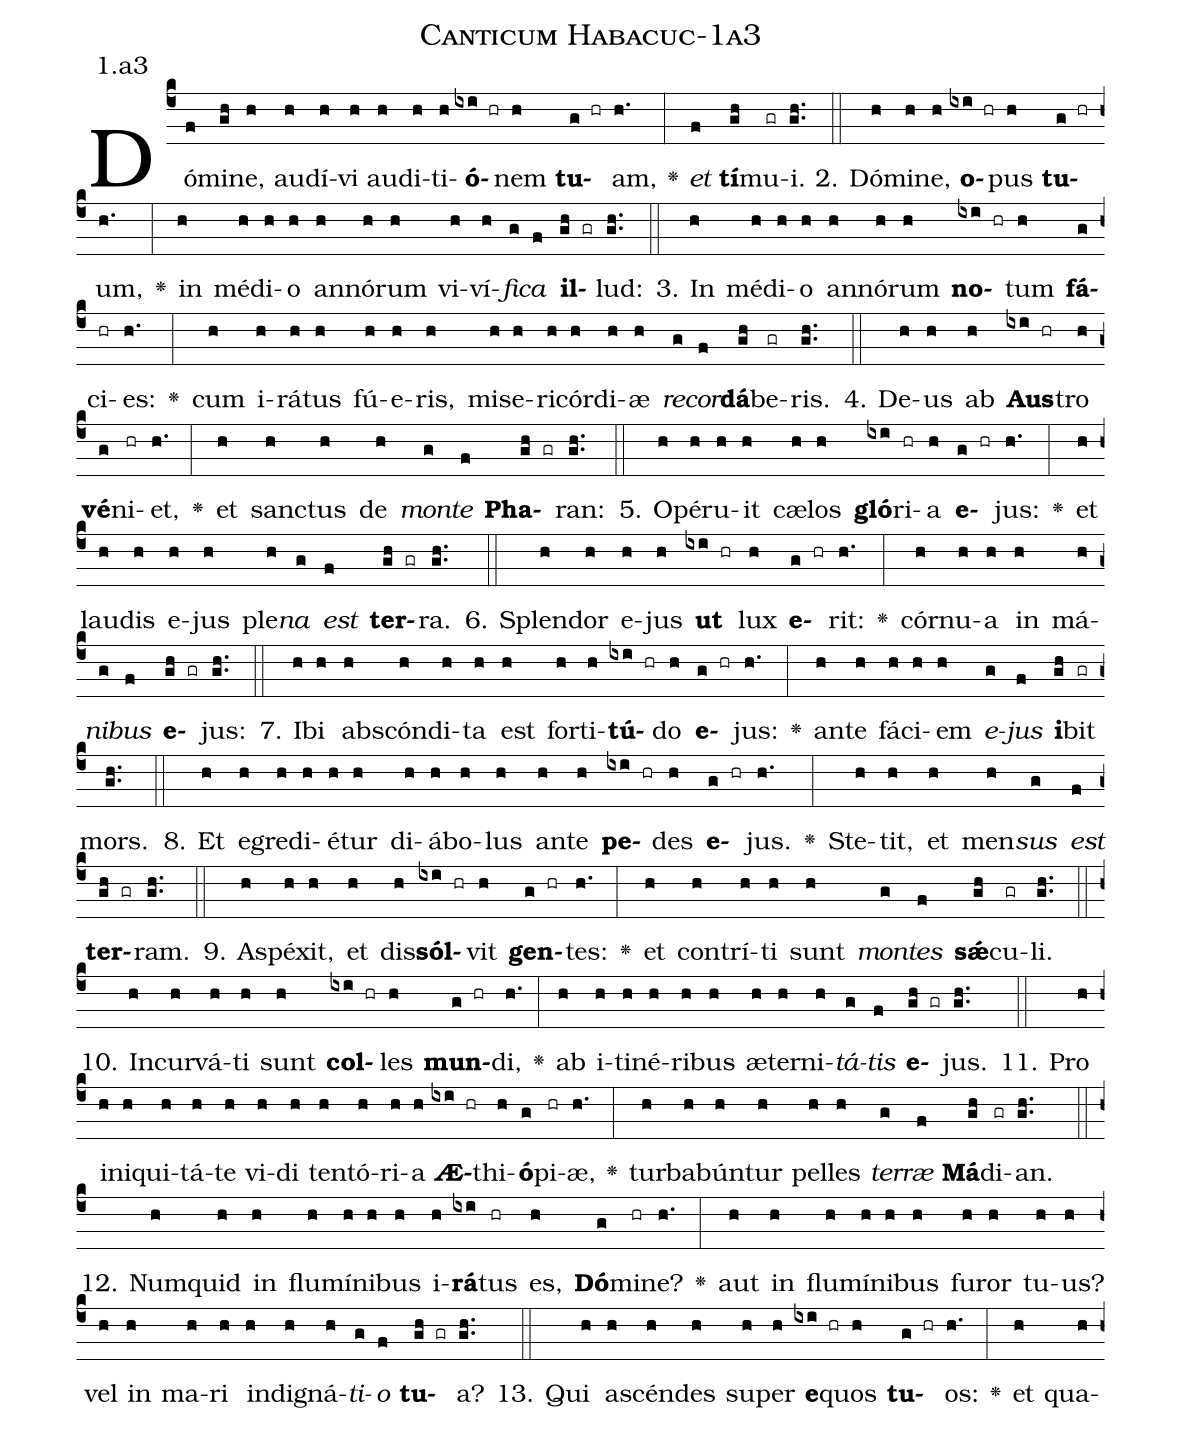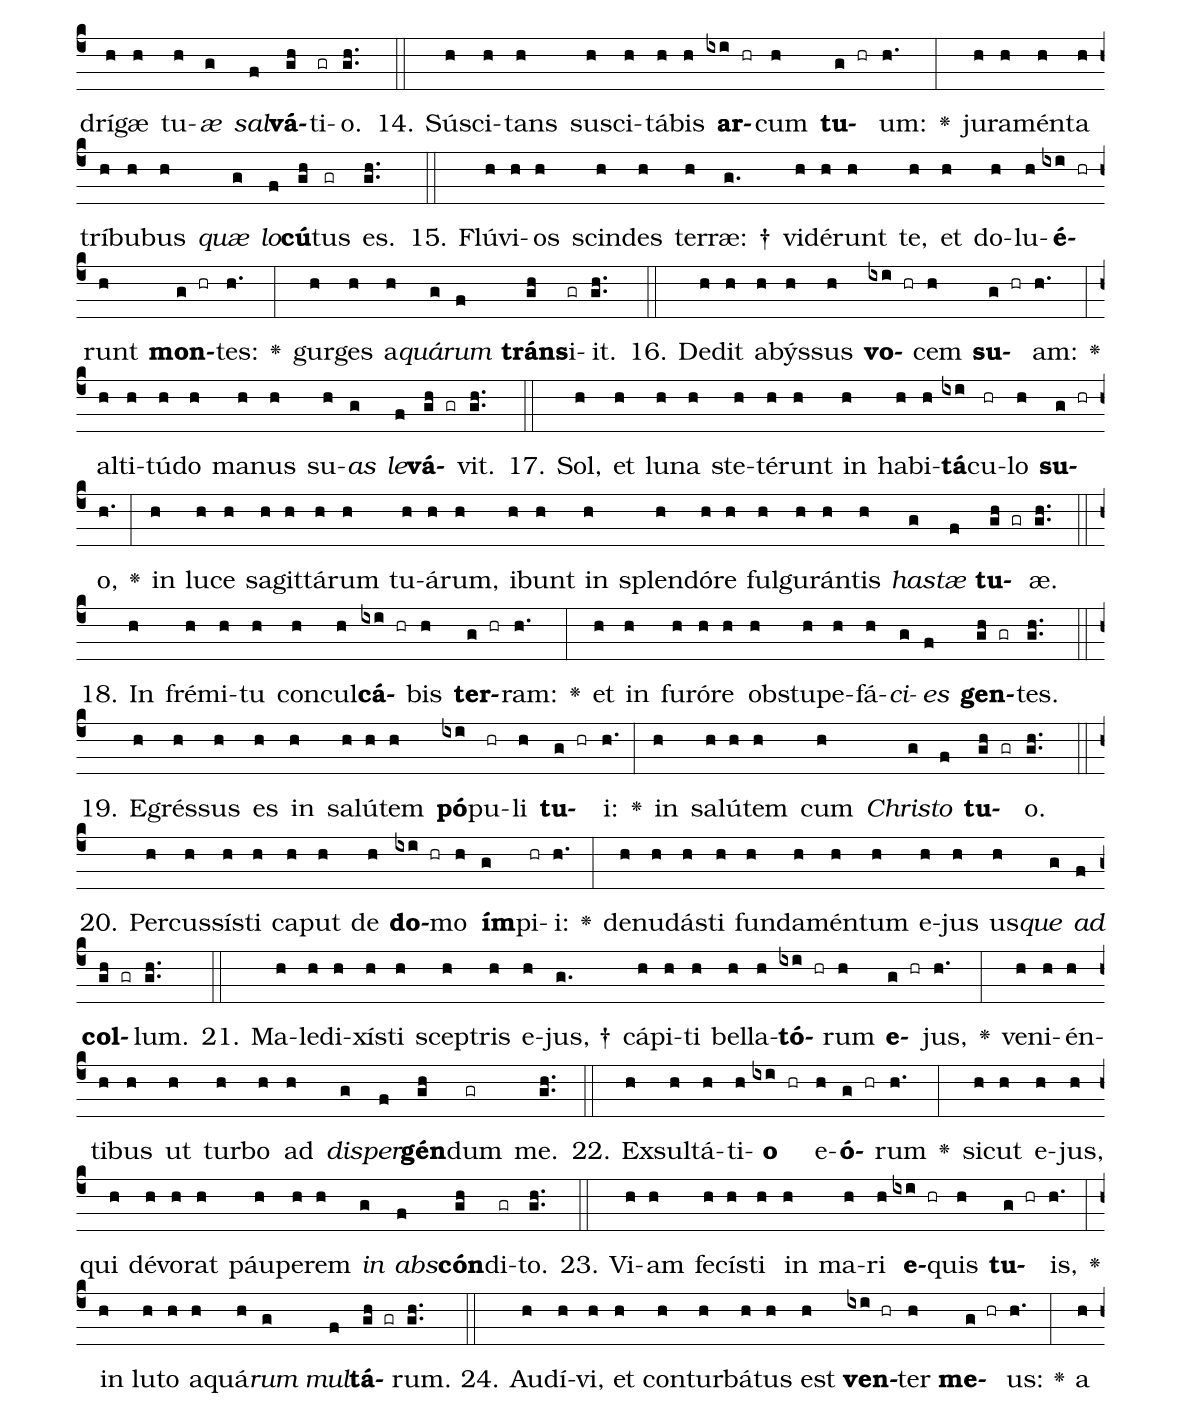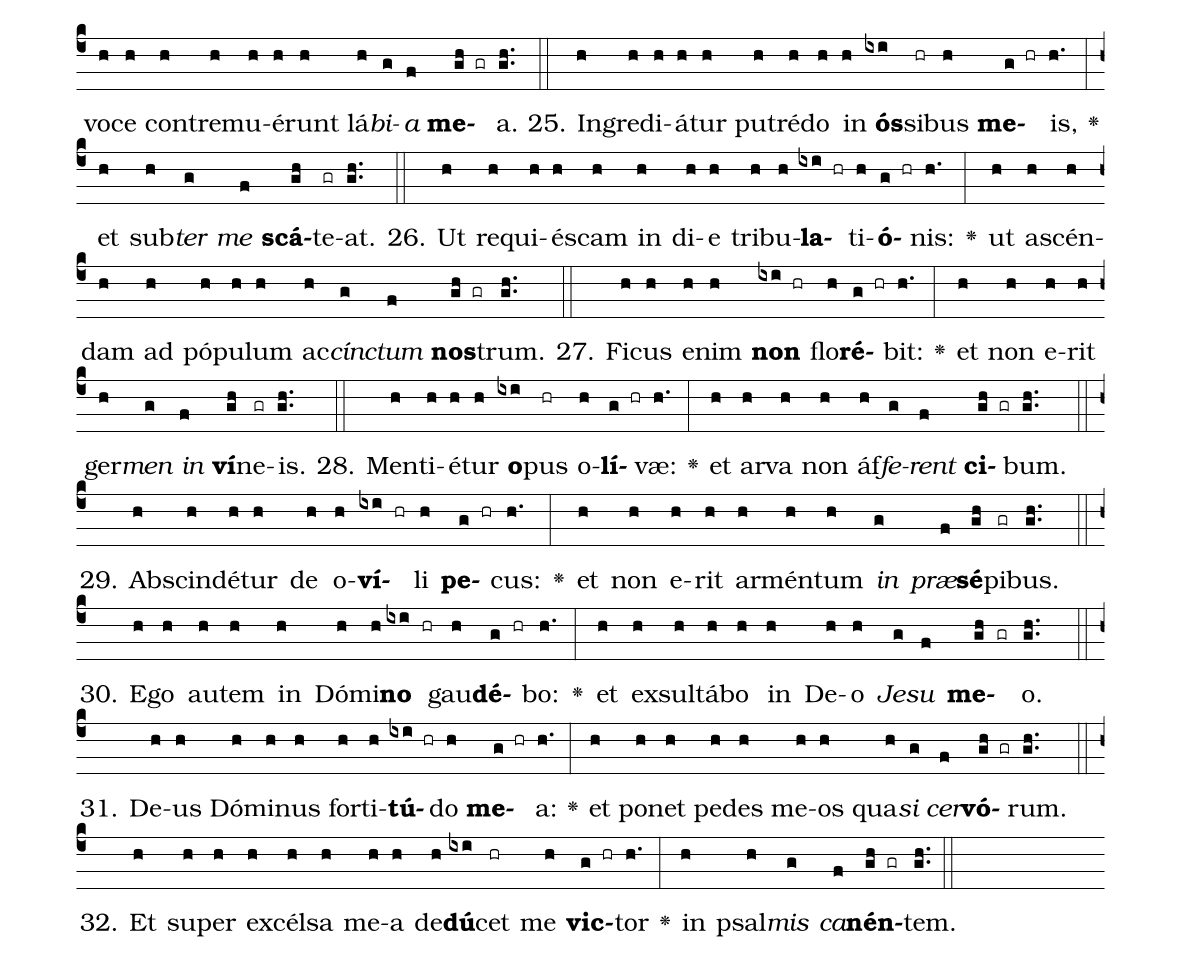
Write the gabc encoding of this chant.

name: Canticum Habacuc-1a3;
annotation: 1.a3;
%%
(c4)Dó(f)mi(gh)ne,(h) au(h)dí(h)vi(h) au(h)di(h)ti(h)<b>ó</b>(ixi hr)nem(h) <b>tu</b>(g hr)am,(h.) <v>\greheightstar</v>(:) <i>et</i>(f) <b>tí</b>(gh)mu(gr)i.(gh..) (::)
2. Dó(h)mi(h)ne,(h) <b>o</b>(ixi hr)pus(h) <b>tu</b>(g hr)um,(h.) <v>\greheightstar</v>(:) in(h) mé(h)di(h)o(h) an(h)nó(h)rum(h) vi(h)ví(h)<i>fi</i>(g)<i>ca</i>(f) <b>il</b>(gh gr)lud:(gh..) (::)
3. In(h) mé(h)di(h)o(h) an(h)nó(h)rum(h) <b>no</b>(ixi hr)tum(h) <b>fá</b>(g)ci(hr)es:(h.) <v>\greheightstar</v>(:) cum(h) i(h)rá(h)tus(h) fú(h)e(h)ris,(h) mi(h)se(h)ri(h)cór(h)di(h)æ(h) <i>re</i>(g)<i>cor</i>(f)<b>dá</b>(gh)be(gr)ris.(gh..) (::)
4. De(h)us(h) ab(h) <b>Aus</b>(ixi hr)tro(h) <b>vé</b>(g)ni(hr)et,(h.) <v>\greheightstar</v>(:) et(h) sanc(h)tus(h) de(h) <i>mon</i>(g)<i>te</i>(f) <b>Pha</b>(gh gr)ran:(gh..) (::)
5. O(h)pé(h)ru(h)it(h) cæ(h)los(h) <b>gló</b>(ixi)ri(hr)a(h) <b>e</b>(g hr)jus:(h.) <v>\greheightstar</v>(:) et(h) lau(h)dis(h) e(h)jus(h) ple(h)<i>na</i>(g) <i>est</i>(f) <b>ter</b>(gh gr)ra.(gh..) (::)
6. Splen(h)dor(h) e(h)jus(h) <b>ut</b>(ixi hr) lux(h) <b>e</b>(g hr)rit:(h.) <v>\greheightstar</v>(:) cór(h)nu(h)a(h) in(h) má(h)<i>ni</i>(g)<i>bus</i>(f) <b>e</b>(gh gr)jus:(gh..) (::)
7. I(h)bi(h) abs(h)cón(h)di(h)ta(h) est(h) for(h)ti(h)<b>tú</b>(ixi hr)do(h) <b>e</b>(g hr)jus:(h.) <v>\greheightstar</v>(:) an(h)te(h) fá(h)ci(h)em(h) <i>e</i>(g)<i>jus</i>(f) <b>i</b>(gh)bit(gr) mors.(gh..) (::)
8. Et(h) e(h)gre(h)di(h)é(h)tur(h) di(h)á(h)bo(h)lus(h) an(h)te(h) <b>pe</b>(ixi hr)des(h) <b>e</b>(g hr)jus.(h.) <v>\greheightstar</v>(:) Ste(h)tit,(h) et(h) men(h)<i>sus</i>(g) <i>est</i>(f) <b>ter</b>(gh gr)ram.(gh..) (::)
9. A(h)spé(h)xit,(h) et(h) dis(h)<b>sól</b>(ixi hr)vit(h) <b>gen</b>(g hr)tes:(h.) <v>\greheightstar</v>(:) et(h) con(h)trí(h)ti(h) sunt(h) <i>mon</i>(g)<i>tes</i>(f) <b>sǽ</b>(gh)cu(gr)li.(gh..) (::)
10. In(h)cur(h)vá(h)ti(h) sunt(h) <b>col</b>(ixi hr)les(h) <b>mun</b>(g hr)di,(h.) <v>\greheightstar</v>(:) ab(h) i(h)ti(h)né(h)ri(h)bus(h) æ(h)ter(h)ni(h)<i>tá</i>(g)<i>tis</i>(f) <b>e</b>(gh gr)jus.(gh..) (::)
11. Pro(h) in(h)i(h)qui(h)tá(h)te(h) vi(h)di(h) ten(h)tó(h)ri(h)a(h) <b>Æ</b>(ixi hr)thi(h)<b>ó</b>(g)pi(hr)æ,(h.) <v>\greheightstar</v>(:) tur(h)ba(h)bún(h)tur(h) pel(h)les(h) <i>ter</i>(g)<i>ræ</i>(f) <b>Má</b>(gh)di(gr)an.(gh..) (::)
12. Num(h)quid(h) in(h) flu(h)mí(h)ni(h)bus(h) i(h)<b>rá</b>(ixi)tus(hr) es,(h) <b>Dó</b>(g)mi(hr)ne?(h.) <v>\greheightstar</v>(:) aut(h) in(h) flu(h)mí(h)ni(h)bus(h) fu(h)ror(h) tu(h)us?(h) vel(h) in(h) ma(h)ri(h) in(h)di(h)gná(h)<i>ti</i>(g)<i>o</i>(f) <b>tu</b>(gh gr)a?(gh..) (::)
13. Qui(h) a(h)scén(h)des(h) su(h)per(h) <b>e</b>(ixi hr)quos(h) <b>tu</b>(g hr)os:(h.) <v>\greheightstar</v>(:) et(h) qua(h)drí(h)gæ(h) tu(h)<i>æ</i>(g) <i>sal</i>(f)<b>vá</b>(gh)ti(gr)o.(gh..) (::)
14. Sú(h)sci(h)tans(h) su(h)sci(h)tá(h)bis(h) <b>ar</b>(ixi hr)cum(h) <b>tu</b>(g hr)um:(h.) <v>\greheightstar</v>(:) ju(h)ra(h)mén(h)ta(h) trí(h)bu(h)bus(h) <i>quæ</i>(g) <i>lo</i>(f)<b>cú</b>(gh)tus(gr) es.(gh..) (::)
15. Flú(h)vi(h)os(h) scin(h)des(h) ter(h)ræ: †(g.) vi(h)dé(h)runt(h) te,(h) et(h) do(h)lu(h)<b>é</b>(ixi hr)runt(h) <b>mon</b>(g hr)tes:(h.) <v>\greheightstar</v>(:) gur(h)ges(h) a(h)<i>quá</i>(g)<i>rum</i>(f) <b>tráns</b>(gh)i(gr)it.(gh..) (::)
16. De(h)dit(h) a(h)býs(h)sus(h) <b>vo</b>(ixi hr)cem(h) <b>su</b>(g hr)am:(h.) <v>\greheightstar</v>(:) al(h)ti(h)tú(h)do(h) ma(h)nus(h) su(h)<i>as</i>(g) <i>le</i>(f)<b>vá</b>(gh gr)vit.(gh..) (::)
17. Sol,(h) et(h) lu(h)na(h) ste(h)té(h)runt(h) in(h) ha(h)bi(h)<b>tá</b>(ixi)cu(hr)lo(h) <b>su</b>(g hr)o,(h.) <v>\greheightstar</v>(:) in(h) lu(h)ce(h) sa(h)git(h)tá(h)rum(h) tu(h)á(h)rum,(h) i(h)bunt(h) in(h) splen(h)dó(h)re(h) ful(h)gu(h)rán(h)tis(h) <i>has</i>(g)<i>tæ</i>(f) <b>tu</b>(gh gr)æ.(gh..) (::)
18. In(h) fré(h)mi(h)tu(h) con(h)cul(h)<b>cá</b>(ixi hr)bis(h) <b>ter</b>(g hr)ram:(h.) <v>\greheightstar</v>(:) et(h) in(h) fu(h)ró(h)re(h) ob(h)stu(h)pe(h)fá(h)<i>ci</i>(g)<i>es</i>(f) <b>gen</b>(gh gr)tes.(gh..) (::)
19. E(h)grés(h)sus(h) es(h) in(h) sa(h)lú(h)tem(h) <b>pó</b>(ixi)pu(hr)li(h) <b>tu</b>(g hr)i:(h.) <v>\greheightstar</v>(:) in(h) sa(h)lú(h)tem(h) cum(h) <i>Chris</i>(g)<i>to</i>(f) <b>tu</b>(gh gr)o.(gh..) (::)
20. Per(h)cus(h)sís(h)ti(h) ca(h)put(h) de(h) <b>do</b>(ixi hr)mo(h) <b>ím</b>(g)pi(hr)i:(h.) <v>\greheightstar</v>(:) de(h)nu(h)dás(h)ti(h) fun(h)da(h)mén(h)tum(h) e(h)jus(h) us(h)<i>que</i>(g) <i>ad</i>(f) <b>col</b>(gh gr)lum.(gh..) (::)
21. Ma(h)le(h)di(h)xís(h)ti(h) scep(h)tris(h) e(h)jus, †(g.) cá(h)pi(h)ti(h) bel(h)la(h)<b>tó</b>(ixi hr)rum(h) <b>e</b>(g hr)jus,(h.) <v>\greheightstar</v>(:) ve(h)ni(h)én(h)ti(h)bus(h) ut(h) tur(h)bo(h) ad(h) <i>di</i>(g)<i>sper</i>(f)<b>gén</b>(gh)dum(gr) me.(gh..) (::)
22. Ex(h)sul(h)tá(h)ti(h)<b>o</b>(ixi hr) e(h)<b>ó</b>(g hr)rum(h.) <v>\greheightstar</v>(:) sic(h)ut(h) e(h)jus,(h) qui(h) dé(h)vo(h)rat(h) páu(h)pe(h)rem(h) <i>in</i>(g) <i>abs</i>(f)<b>cón</b>(gh)di(gr)to.(gh..) (::)
23. Vi(h)am(h) fe(h)cís(h)ti(h) in(h) ma(h)ri(h) <b>e</b>(ixi hr)quis(h) <b>tu</b>(g hr)is,(h.) <v>\greheightstar</v>(:) in(h) lu(h)to(h) a(h)quá(h)<i>rum</i>(g) <i>mul</i>(f)<b>tá</b>(gh gr)rum.(gh..) (::)
24. Au(h)dí(h)vi,(h) et(h) con(h)tur(h)bá(h)tus(h) est(h) <b>ven</b>(ixi hr)ter(h) <b>me</b>(g hr)us:(h.) <v>\greheightstar</v>(:) a(h) vo(h)ce(h) con(h)tre(h)mu(h)é(h)runt(h) lá(h)<i>bi</i>(g)<i>a</i>(f) <b>me</b>(gh gr)a.(gh..) (::)
25. In(h)gre(h)di(h)á(h)tur(h) pu(h)tré(h)do(h) in(h) <b>ós</b>(ixi)si(hr)bus(h) <b>me</b>(g hr)is,(h.) <v>\greheightstar</v>(:) et(h) sub(h)<i>ter</i>(g) <i>me</i>(f) <b>scá</b>(gh)te(gr)at.(gh..) (::)
26. Ut(h) re(h)qui(h)és(h)cam(h) in(h) di(h)e(h) tri(h)bu(h)<b>la</b>(ixi hr)ti(h)<b>ó</b>(g hr)nis:(h.) <v>\greheightstar</v>(:) ut(h) a(h)scén(h)dam(h) ad(h) pó(h)pu(h)lum(h) ac(h)<i>cínc</i>(g)<i>tum</i>(f) <b>nos</b>(gh gr)trum.(gh..) (::)
27. Fi(h)cus(h) e(h)nim(h) <b>non</b>(ixi hr) flo(h)<b>ré</b>(g hr)bit:(h.) <v>\greheightstar</v>(:) et(h) non(h) e(h)rit(h) ger(h)<i>men</i>(g) <i>in</i>(f) <b>ví</b>(gh)ne(gr)is.(gh..) (::)
28. Men(h)ti(h)é(h)tur(h) <b>o</b>(ixi)pus(hr) o(h)<b>lí</b>(g hr)væ:(h.) <v>\greheightstar</v>(:) et(h) ar(h)va(h) non(h) áf(h)<i>fe</i>(g)<i>rent</i>(f) <b>ci</b>(gh gr)bum.(gh..) (::)
29. Ab(h)scin(h)dé(h)tur(h) de(h) o(h)<b>ví</b>(ixi hr)li(h) <b>pe</b>(g hr)cus:(h.) <v>\greheightstar</v>(:) et(h) non(h) e(h)rit(h) ar(h)mén(h)tum(h) <i>in</i>(g) <i>præ</i>(f)<b>sé</b>(gh)pi(gr)bus.(gh..) (::)
30. E(h)go(h) au(h)tem(h) in(h) Dó(h)mi(h)<b>no</b>(ixi hr) gau(h)<b>dé</b>(g hr)bo:(h.) <v>\greheightstar</v>(:) et(h) ex(h)sul(h)tá(h)bo(h) in(h) De(h)o(h) <i>Je</i>(g)<i>su</i>(f) <b>me</b>(gh gr)o.(gh..) (::)
31. De(h)us(h) Dó(h)mi(h)nus(h) for(h)ti(h)<b>tú</b>(ixi hr)do(h) <b>me</b>(g hr)a:(h.) <v>\greheightstar</v>(:) et(h) po(h)net(h) pe(h)des(h) me(h)os(h) qua(h)<i>si</i>(g) <i>cer</i>(f)<b>vó</b>(gh gr)rum.(gh..) (::)
32. Et(h) su(h)per(h) ex(h)cél(h)sa(h) me(h)a(h) de(h)<b>dú</b>(ixi)cet(hr) me(h) <b>vic</b>(g hr)tor(h.) <v>\greheightstar</v>(:) in(h) psal(h)<i>mis</i>(g) <i>ca</i>(f)<b>nén</b>(gh gr)tem.(gh..) (::)
